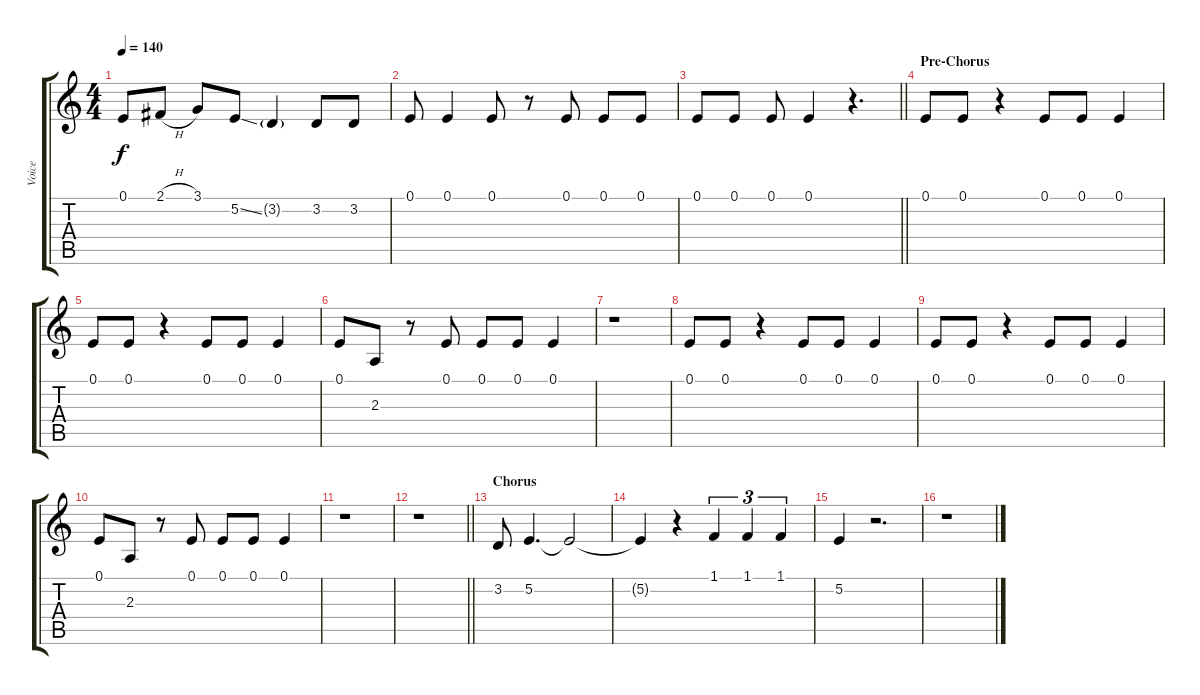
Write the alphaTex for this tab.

\track ("Voice" "Voice") {instrument lead6voice}
\staff {score tabs}
\tuning (E4 B3 G3 D3 A2 E2) {hide}
\ts (4 4)
\tempo 140
\clef g2
\ks c
0.1.8{dy f} 2.1{h}.8 3.1.8 5.2{ss}.8 3.2{g}.4 3.2.8 3.2.8 |
0.1.8 0.1.4 0.1.8 r.8 0.1.8 0.1.8 0.1.8 |
\barLineRight lightlight
0.1.8 0.1.8 0.1.8 0.1.4 r.4{d} |
\section ("" "Pre-Chorus")
0.1.8 0.1.8 r.4 0.1.8 0.1.8 0.1.4 |
0.1.8 0.1.8 r.4 0.1.8 0.1.8 0.1.4 |
0.1.8 2.3.8 r.8 0.1.8 0.1.8 0.1.8 0.1.4 |
r.1 |
0.1.8 0.1.8 r.4 0.1.8 0.1.8 0.1.4 |
0.1.8 0.1.8 r.4 0.1.8 0.1.8 0.1.4 |
0.1.8 2.3.8 r.8 0.1.8 0.1.8 0.1.8 0.1.4 |
r.1 |
\barLineRight lightlight
r.1 |
\section ("" "Chorus")
3.2.8 5.2.4{d} 5.2{t}.2 |
5.2{t}.4 r.4 1.1.4{tu (3 2)} 1.1.4{tu (3 2)} 1.1.4{tu (3 2)} |
5.2.4 r.2{d} |
r.1
